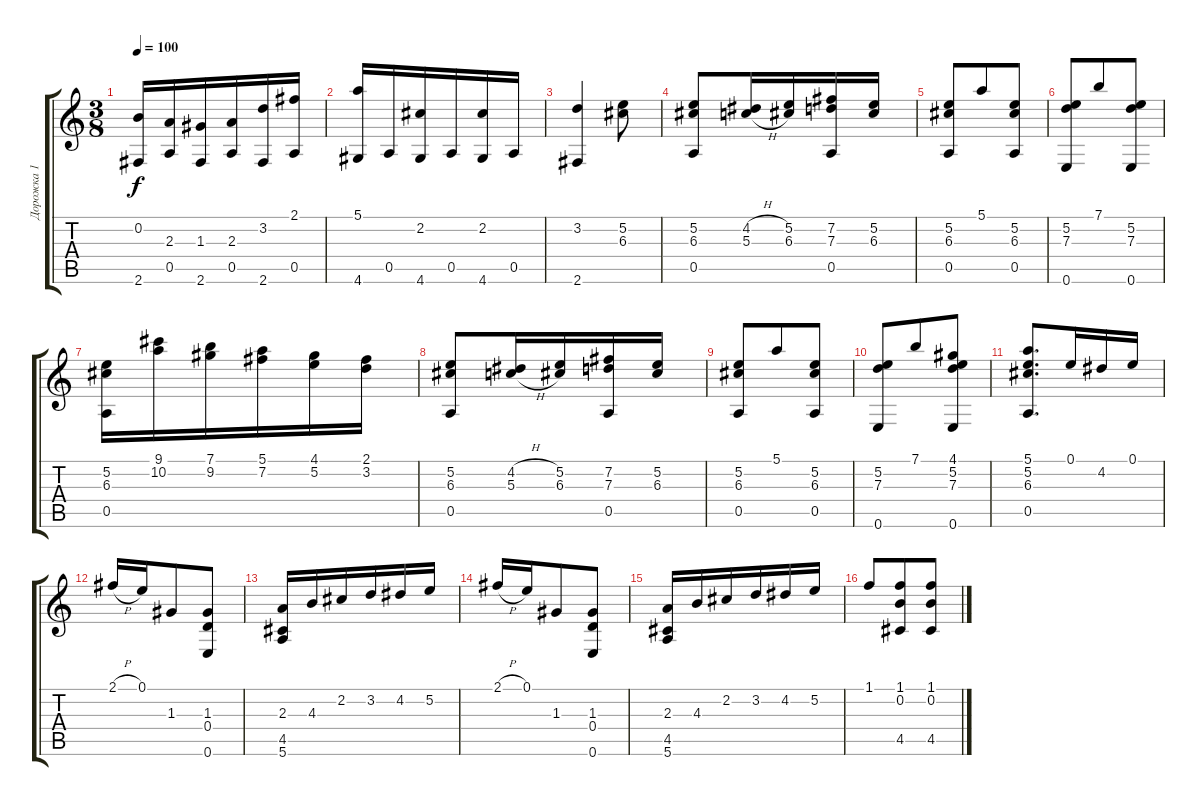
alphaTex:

\track ("Дорожка 1" "Дорожка 1") {instrument acousticguitarnylon}
\staff {score tabs}
\tuning (E4 B3 G3 D3 A2 E2) {hide}
\ts (3 8)
\tempo 100
\clef g2
\ks c
(0.2 2.6).16{dy f} (2.3 0.5).16 (1.3 2.6).16 (2.3 0.5).16 (3.2 2.6).16 (2.1 0.5).16 |
(5.1 4.6).16 0.5.16 (2.2 4.6).16 0.5.16 (2.2 4.6).16 0.5.16 |
(3.2 2.6).4 (5.2 6.3).8 |
(5.2 6.3 0.5).8 (4.2{h} 5.3{h}).16 (5.2 6.3).16 (7.2 7.3 0.5).16 (5.2 6.3).16 |
(5.2 6.3 0.5).8 5.1.8 (5.2 6.3 0.5).8 |
(5.2 7.3 0.6).8 7.1.8 (5.2 7.3 0.6).8 |
(5.2 6.3 0.5).16 (9.1 10.2).16 (7.1 9.2).16 (5.1 7.2).16 (4.1 5.2).16 (2.1 3.2).16 |
(5.2 6.3 0.5).8 (4.2{h} 5.3{h}).16 (5.2 6.3).16 (7.2 7.3 0.5).16 (5.2 6.3).16 |
(5.2 6.3 0.5).8 5.1.8 (5.2 6.3 0.5).8 |
(5.2 7.3 0.6).8 7.1.8 (4.1 5.2 7.3 0.6).8 |
(5.1 5.2 6.3 0.5).8{d} 0.1.16 4.2.16 0.1.16 |
2.1{h}.16 0.1.16 1.3.8 (1.3 0.4 0.6).8 |
(2.3 4.5 5.6).16 4.3.16 2.2.16 3.2.16 4.2.16 5.2.16 |
2.1{h}.16 0.1.16 1.3.8 (1.3 0.4 0.6).8 |
(2.3 4.5 5.6).16 4.3.16 2.2.16 3.2.16 4.2.16 5.2.16 |
1.1.8 (1.1 0.2 4.5).8 (1.1 0.2 4.5).8
